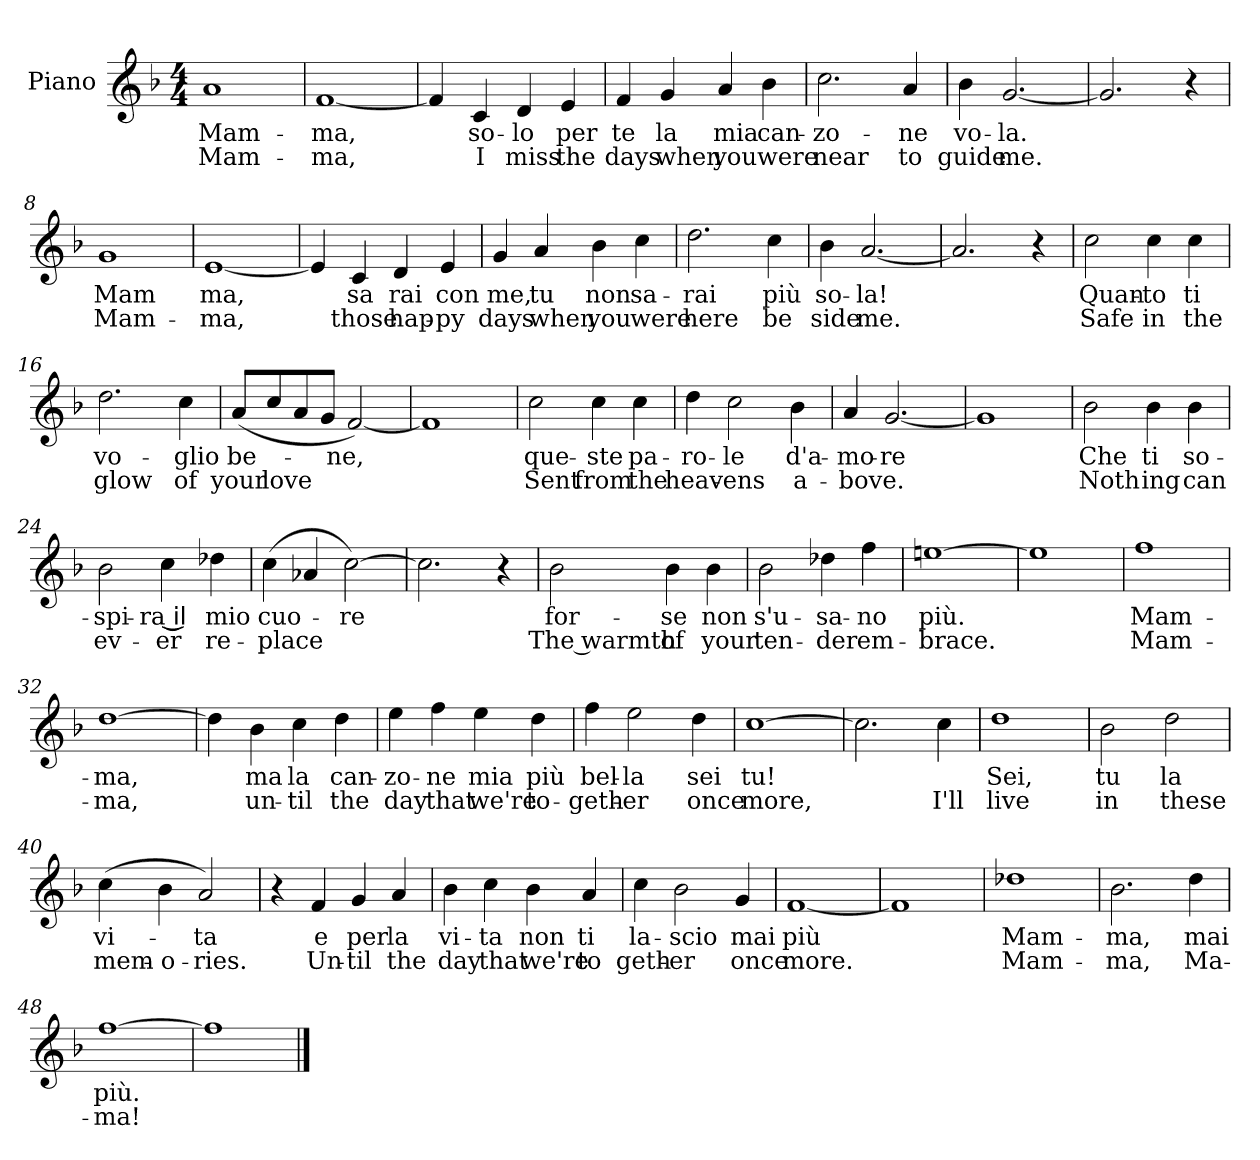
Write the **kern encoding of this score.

**kern	**text	**text
*part1	*part1	*part1
*staff1	*staff1	*staff1
*I"Piano	*	*
*I'Pno.	*	*
*clefG2	*	*
*k[b-]	*	*
*F:	*	*
*M4/4	*	*
=1	=1	=1
1a	Mam-	Mam-
=2	=2	=2
[1f	-ma,	-ma,
=3	=3	=3
4f/]	.	.
4c/	so-	I
4d/	-lo	miss
4e/	per	the
=4	=4	=4
4f/	te	days
4g/	la	when
4a/	mia	you
4b-\	can-	were
=5	=5	=5
2.cc\	-zo-	near
4a/	-ne	to
=6	=6	=6
4b-\	vo-	guide
[2.g/	-la.	me.
=7	=7	=7
2.g/]	.	.
4r	.	.
!!LO:LB:g=z
=8	=8	=8
1g	Mam	Mam-
=9	=9	=9
[1e	ma,	-ma,
=10	=10	=10
4e/]	.	.
4c/	sa	those
4d/	-rai	hap-
4e/	con	-py
=11	=11	=11
4g/	me,	days
4a/	tu	when
4b-\	non	you
4cc\	sa-	were
=12	=12	=12
2.dd\	-rai	here
4cc\	più	be
=13	=13	=13
4b-\	so-	side
[2.a/	-la!	me.
=14	=14	=14
2.a/]	.	.
4r	.	.
!!LO:LB:g=z
=15	=15	=15
2cc\	Quan-	Safe
4cc\	-to	in
4cc\	ti	the
=16	=16	=16
2.dd\	vo-	glow
4cc\	-glio	of
=17	=17	=17
(8a/L	be-	your
8cc/	.	love
8a/	.	.
8g/J	.	.
[2f/)	-ne,	.
=18	=18	=18
1f]	.	.
=19	=19	=19
2cc\	que-	Sent
4cc\	-ste	from
4cc\	pa-	the
=20	=20	=20
4dd\	-ro-	heav-
2cc\	-le	-ens
4b-\	d'a-	a-
!!LO:LB:g=z
=21	=21	=21
4a/	-mo-	-bove.
[2.g/	-re	.
=22	=22	=22
1g]	.	.
=23	=23	=23
2b-\	Che	Noth
4b-\	ti	-ing
4b-\	so-	can
=24	=24	=24
2b-\	-spi-	ev-
4cc\	-ra ͜il	-er
4dd-X\	mio	re-
=25	=25	=25
(4cc\	cuo-	-place
4a-X/	.	.
[2cc\)	-re	.
=26	=26	=26
2.cc\]	.	.
4r	.	.
=27	=27	=27
2b-\	for-	The warmth
4b-\	-se	of
4b-\	non	your
!!LO:LB:g=z
=28	=28	=28
2b-\	s'u-	ten-
4dd-X\	-sa-	-der
4ff\	-no	em-
=29	=29	=29
[1een	più.	-brace.
=30	=30	=30
1ee]	.	.
=31	=31	=31
1ff	Mam-	Mam-
=32	=32	=32
[1dd	-ma,	-ma,
=33	=33	=33
4dd\]	.	.
4b-\	ma	un-
4cc\	la	-til
4dd\	can-	the
=34	=34	=34
4ee\	-zo-	day
4ff\	-ne	that
4ee\	mia	we're
4dd\	più	to-
!!LO:LB:g=z
=35	=35	=35
4ff\	bel-	-geth-
2ee\	-la	-er
4dd\	sei	once
=36	=36	=36
[1cc	tu!	more,
=37	=37	=37
2.cc\]	.	.
4cc\	.	I'll
=38	=38	=38
1dd	Sei,	live
=39	=39	=39
2b-\	tu	in
2dd\	la	these
=40	=40	=40
(4cc\	vi-	mem-
4b-\	.	-o-
2a/)	-ta	-ries.
=41	=41	=41
4r	.	.
4f/	e	Un-
4g/	per	-til
4a/	la	the
!!LO:LB:g=z
=42	=42	=42
4b-\	vi-	day
4cc\	-ta	that
4b-\	non	we're
4a/	ti	to
=43	=43	=43
4cc\	la-	geth-
2b-\	-scio	-er
4g/	mai	once
=44	=44	=44
[1f	più	more.
=45	=45	=45
1f]	.	.
=46	=46	=46
1dd-X	Mam-	Mam-
=47	=47	=47
2.b-\	-ma,	-ma,
4dd\	mai	Ma-
=48	=48	=48
[1ff	più.	-ma!
=49	=49	=49
1ff]	.	.
==	==	==
*-	*-	*-
